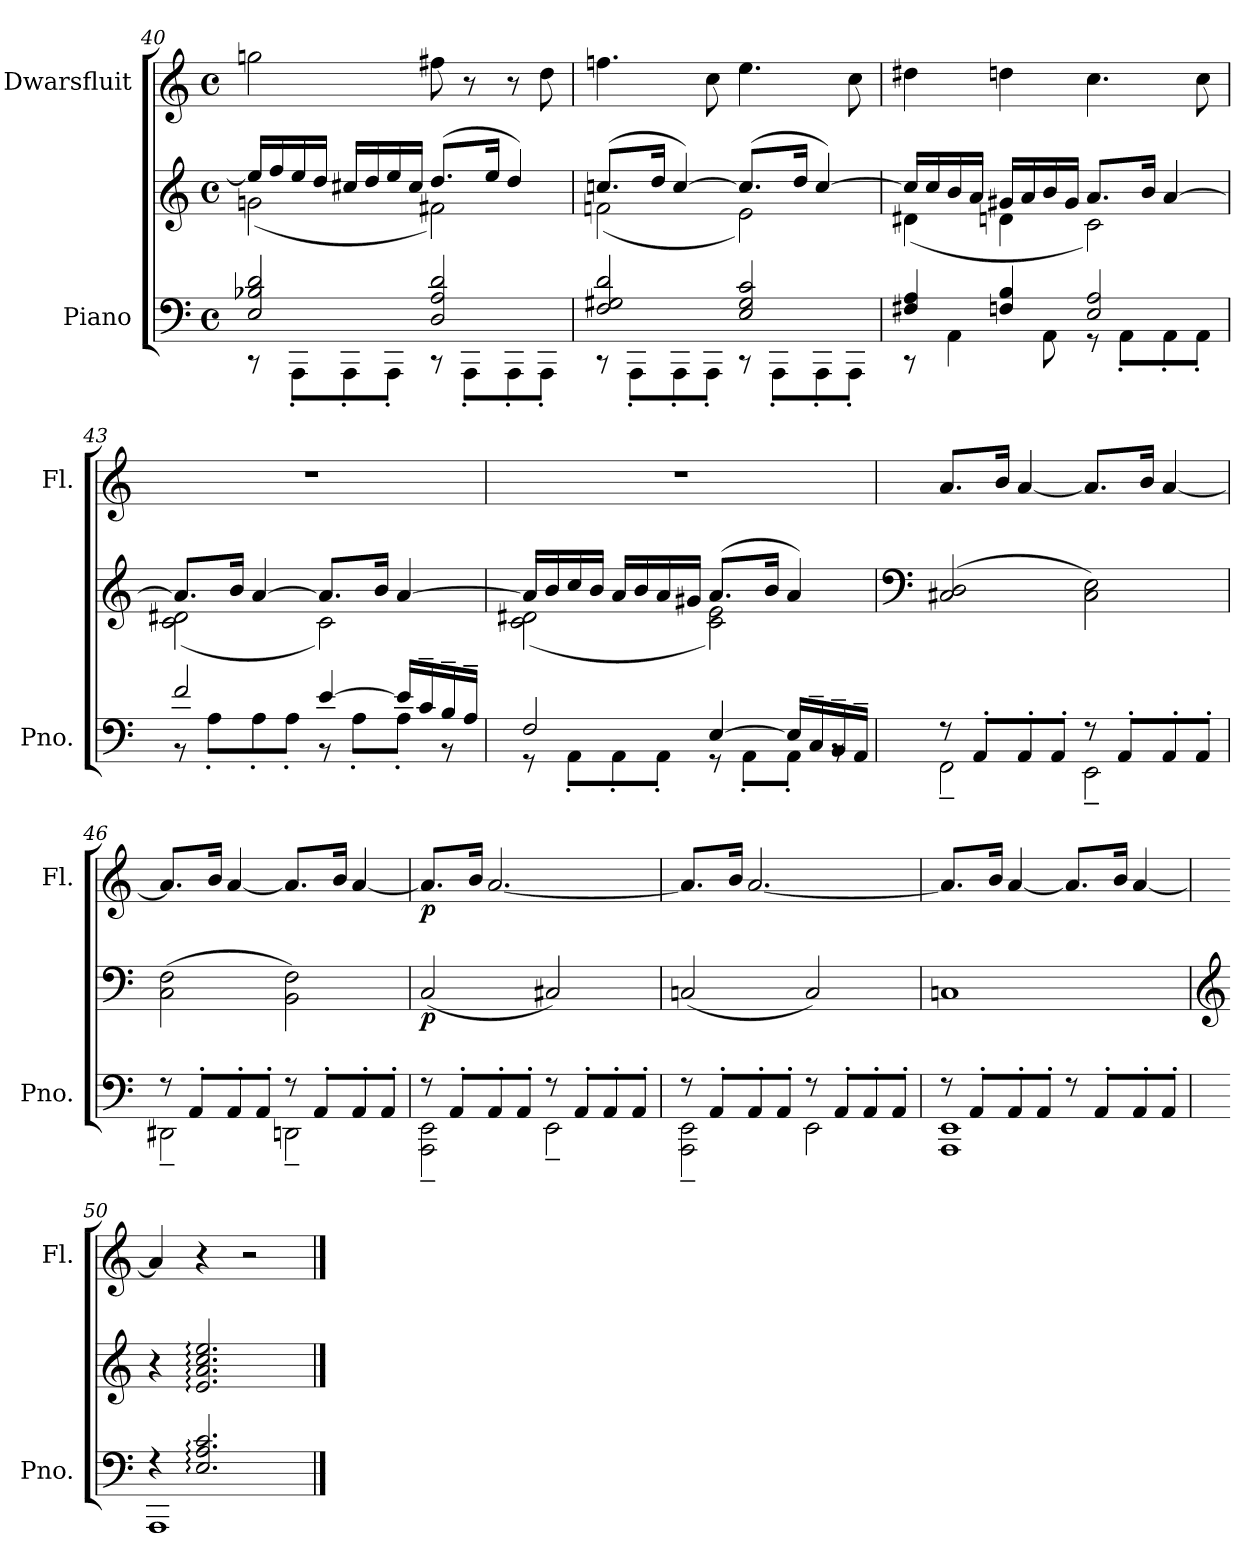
**kern	**kern	**dynam	**kern	**dynam
*part2	*part2	*part2	*part1	*part1
*staff3	*staff2	*staff2/3	*staff1	*staff1
*I"Piano	*	*	*I"Dwarsfluit	*
*I'Pno.	*	*	*I'Fl.	*
*clefF4	*clefG2	*	*clefG2	*
*k[]	*k[]	*	*k[]	*
*M4/4	*M4/4	*	*M4/4	*
*met(c)	*met(c)	*	*met(c)	*
=40	=40	=40	=40	=40
*^	*^	*	*	*
2E/ 2B-X/ 2d/	8r	16ee/LL]	(2gn\	.	2ggn\	.
.	.	16ff/	.	.	.	.
.	8AAA'\L	16ee/	.	.	.	.
.	.	16dd/JJ	.	.	.	.
.	8AAA'\	16cc#X/LL	.	.	.	.
.	.	16dd/	.	.	.	.
.	8AAA'\J	16ee/	.	.	.	.
.	.	16cc#/JJ	.	.	.	.
2D/ 2A/ 2d/	8r	(8.dd/L	2f#X\)	.	8ff#X\	.
.	8AAA'\L	.	.	.	8r	.
.	.	16ee/Jk	.	.	.	.
.	8AAA'\	4dd/)	.	.	8r	.
.	8AAA'\J	.	.	.	8dd\	.
!!LO:LB:g=z
=41	=41	=41	=41	=41	=41	=41
2F/ 2G#X/ 2d/	8r	(8.ccn/L	(2fn\	.	4.ffn\	.
.	8AAA'\L	.	.	.	.	.
.	.	16dd/Jk	.	.	.	.
.	8AAA'\	[4cc/)	.	.	.	.
.	8AAA'\J	.	.	.	8cc\	.
2E/ 2G#/ 2c/	8r	(8.cc/L]	2e\)	.	4.ee\	.
.	8AAA'\L	.	.	.	.	.
.	.	16dd/Jk	.	.	.	.
.	8AAA'\	[4cc/)	.	.	.	.
.	8AAA'\J	.	.	.	8cc\	.
=42	=42	=42	=42	=42	=42	=42
4F#X/ 4A/	8r	16cc/LL]	(4d#X\	.	4dd#X\	.
.	.	16cc/	.	.	.	.
.	4AA\	16b/	.	.	.	.
.	.	16a/JJ	.	.	.	.
4Fn/ 4B/	.	16g#X/LL	4dn\	.	4ddn\	.
.	.	16a/	.	.	.	.
.	8AA\	16b/	.	.	.	.
.	.	16g#/JJ	.	.	.	.
2E/ 2A/	8r	8.a/L	2c\)	.	4.cc\	.
.	8AA'\L	.	.	.	.	.
.	.	16b/Jk	.	.	.	.
.	8AA'\	[4a/	.	.	.	.
.	8AA'\J	.	.	.	8cc\	.
=43	=43	=43	=43	=43	=43	=43
2f/	8r	8.a/L]	(2c\ 2d#X\	.	1r	.
.	8A'\L	.	.	.	.	.
.	.	16b/Jk	.	.	.	.
.	8A'\	[4a/	.	.	.	.
.	8A'\J	.	.	.	.	.
[4e/	8r	8.a/L]	2c\)	.	.	.
.	8A'\L	.	.	.	.	.
.	.	16b/Jk	.	.	.	.
16e/LL]	8A'\J	[4a/	.	.	.	.
16c~/	.	.	.	.	.	.
16B~/	8r	.	.	.	.	.
16A~/JJ	.	.	.	.	.	.
!!LO:LB:g=z
=44	=44	=44	=44	=44	=44	=44
2F/	8r	16a/LL]	(2c\ 2d#X\	.	1r	.
.	.	16b/	.	.	.	.
.	8AA'\L	16cc/	.	.	.	.
.	.	16b/JJ	.	.	.	.
.	8AA'\	16a/LL	.	.	.	.
.	.	16b/	.	.	.	.
.	8AA'\J	16a/	.	.	.	.
.	.	16g#X/JJ	.	.	.	.
[4E/	8r	(8.a/L	2c\ 2e\)	.	.	.
.	8AA'\L	.	.	.	.	.
.	.	16b/Jk	.	.	.	.
16E/LL]	8AA'\J	4a/)	.	.	.	.
16C~/	.	.	.	.	.	.
16BB~/	8rBB	.	.	.	.	.
16AA~/JJ	.	.	.	.	.	.
*	*	*v	*v	*	*	*
=45	=45	=45	=45	=45	=45
*	*	*clefF4	*	*	*
8r	2FF~\	(2C#X/ 2D/	.	8.a/L	.
8AA'/L	.	.	.	.	.
.	.	.	.	16b/Jk	.
8AA'/	.	.	.	[4a/	.
8AA'/J	.	.	.	.	.
8r	2EE~\	2C#\ 2E\)	.	8.a/L]	.
8AA'/L	.	.	.	.	.
.	.	.	.	16b/Jk	.
8AA'/	.	.	.	[4a/	.
8AA'/J	.	.	.	.	.
=46	=46	=46	=46	=46	=46
8r	2DD#X~\	(2C\ 2F\	.	8.a/L]	.
8AA'/L	.	.	.	.	.
.	.	.	.	16b/Jk	.
8AA'/	.	.	.	[4a/	.
8AA'/J	.	.	.	.	.
8r	2DDn~\	2BB\ 2F\)	.	8.a/L]	.
8AA'/L	.	.	.	.	.
.	.	.	.	16b/Jk	.
8AA'/	.	.	.	[4a/	.
8AA'/J	.	.	.	.	.
!!LO:LB:g=z
=47	=47	=47	=47	=47	=47
!	!	!	!LO:DY:b	!	!LO:DY:b
8r	2AAA\~ 2EE\~	(2C/	p	8.a/L]	p
8AA'/L	.	.	.	.	.
.	.	.	.	16b/Jk	.
8AA'/	.	.	.	[2.a/	.
8AA'/J	.	.	.	.	.
8r	2EE~\	2C#X/)	.	.	.
8AA'/L	.	.	.	.	.
8AA'/	.	.	.	.	.
8AA'/J	.	.	.	.	.
=48	=48	=48	=48	=48	=48
8r	2AAA\~ 2EE\~	(2Cn/	.	8.a/L]	.
8AA'/L	.	.	.	.	.
.	.	.	.	16b/Jk	.
8AA'/	.	.	.	[2.a/	.
8AA'/J	.	.	.	.	.
8r	2EE\	2C/)	.	.	.
8AA'/L	.	.	.	.	.
8AA'/	.	.	.	.	.
8AA'/J	.	.	.	.	.
=49	=49	=49	=49	=49	=49
8r	1AAA 1EE	1Cn	.	8.a/L]	.
8AA'/L	.	.	.	.	.
.	.	.	.	16b/Jk	.
8AA'/	.	.	.	[4a/	.
8AA'/J	.	.	.	.	.
8r	.	.	.	8.a/L]	.
8AA'/L	.	.	.	.	.
.	.	.	.	16b/Jk	.
8AA'/	.	.	.	[4a/	.
8AA'/J	.	.	.	.	.
=50	=50	=50	=50	=50	=50
*	*	*clefG2	*	*	*
4r	1AAA	4r	.	4a/]	.
2.E/: 2.A/: 2.c/:	.	2.e/: 2.a/: 2.cc/: 2.ee/:	.	4r	.
.	.	.	.	2r	.
*v	*v	*	*	*	*
==	==	==	==	==
*-	*-	*-	*-	*-
